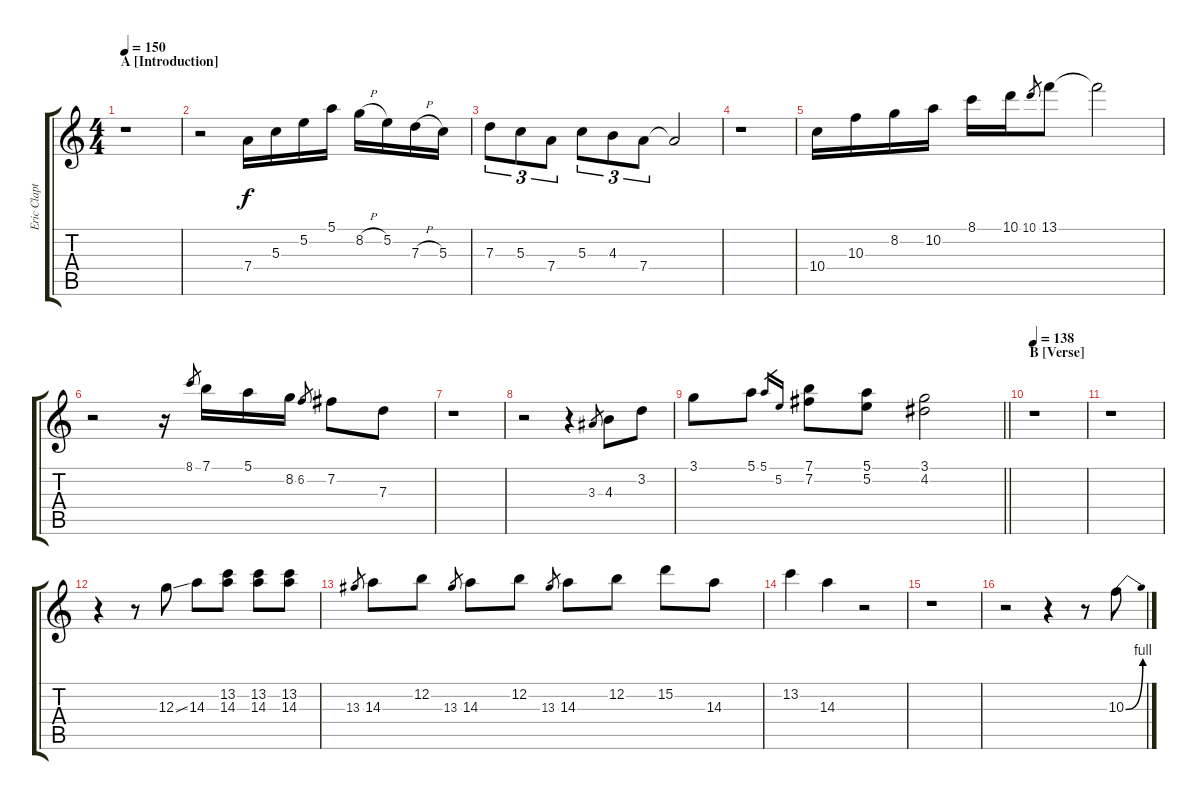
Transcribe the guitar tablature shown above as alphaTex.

\track ("Eric Clapton Guitar I" "Eric Clapt") {instrument distortionguitar}
\staff {score tabs}
\tuning (E4 B3 G3 D3 A2 E2) {hide}
\ts (4 4)
\section ("" "A [Introduction]")
\tempo 150
\clef g2
\ks c
r.1{dy f instrument distortionguitar} |
r.2 7.4.16 5.3.16 5.2.16 5.1.16 8.2{h}.16 5.2.16 7.3{h}.16 5.3.16 |
7.3.8{tu (3 2)} 5.3.8{tu (3 2)} 7.4.8{tu (3 2)} 5.3.8{tu (3 2)} 4.3.8{tu (3 2)} 7.4.8{tu (3 2)} 7.4{t}.2 |
r.1 |
10.4.16 10.3.16 8.2.16 10.2.16 8.1.16 10.1.16 10.1.8{gr} 13.1.8 13.1{t}.2 |
r.2 r.16 8.1.8{gr} 7.1.16 5.1.16 8.2.16 6.2.8{gr} 7.2.8 7.3.8 |
r.1 |
r.2 r.4 3.3.8{gr} 4.3.8 3.2.8 |
\barLineRight lightlight
3.1.8 5.1.8 5.1.16{gr} 5.2.16{gr} (7.1 7.2).8 (5.1 5.2).8 (3.1 4.2).2 |
\section ("" "B [Verse]")
\tempo 138
r.1 |
r.1 |
r.4 r.8 12.3{ss}.8 14.3.8 (13.2 14.3).8 (13.2 14.3).8 (13.2 14.3).8 |
13.3.8{gr} 14.3.8 12.2.8 13.3.8{gr} 14.3.8 12.2.8 13.3.8{gr} 14.3.8 12.2.8 15.2.8 14.3.8 |
13.2.4 14.3.4 r.2 |
r.1 |
r.2 r.4 r.8 10.3{be (bend 0 0 60 4)}.8
